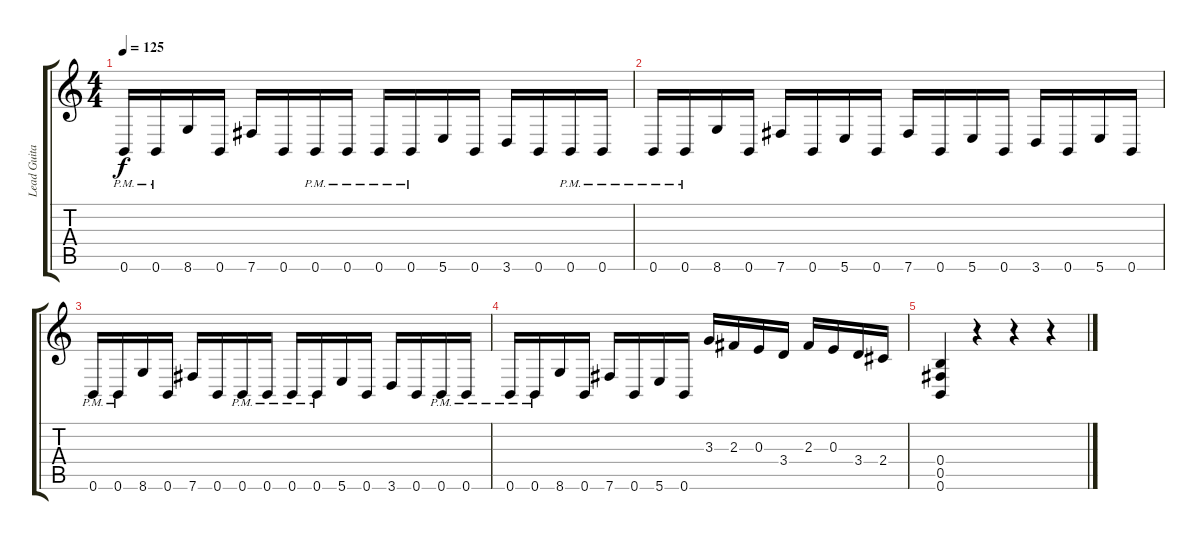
\track ("Lead Guitar" "Lead Guita") {instrument distortionguitar}
\staff {score tabs}
\tuning (Db4 Ab3 E3 B2 Gb2 B1) {hide}
\ts (4 4)
\tempo 125
\clef g2
\ks c
0.6{pm}.16{dy f} 0.6{pm}.16 8.6.16 0.6.16 7.6.16 0.6.16 0.6{pm}.16 0.6{pm}.16 0.6{pm}.16 0.6{pm}.16 5.6.16 0.6.16 3.6.16 0.6.16 0.6{pm}.16 0.6{pm}.16 |
0.6{pm}.16 0.6{pm}.16 8.6.16 0.6.16 7.6.16 0.6.16 5.6.16 0.6.16 7.6.16 0.6.16 5.6.16 0.6.16 3.6.16 0.6.16 5.6.16 0.6.16 |
0.6{pm}.16 0.6{pm}.16 8.6.16 0.6.16 7.6.16 0.6.16 0.6{pm}.16 0.6{pm}.16 0.6{pm}.16 0.6{pm}.16 5.6.16 0.6.16 3.6.16 0.6.16 0.6{pm}.16 0.6{pm}.16 |
0.6{pm}.16 0.6{pm}.16 8.6.16 0.6.16 7.6.16 0.6.16 5.6.16 0.6.16 3.3.16 2.3.16 0.3.16 3.4.16 2.3.16 0.3.16 3.4.16 2.4.16 |
(0.4 0.5 0.6).4 r.4 r.4 r.4
